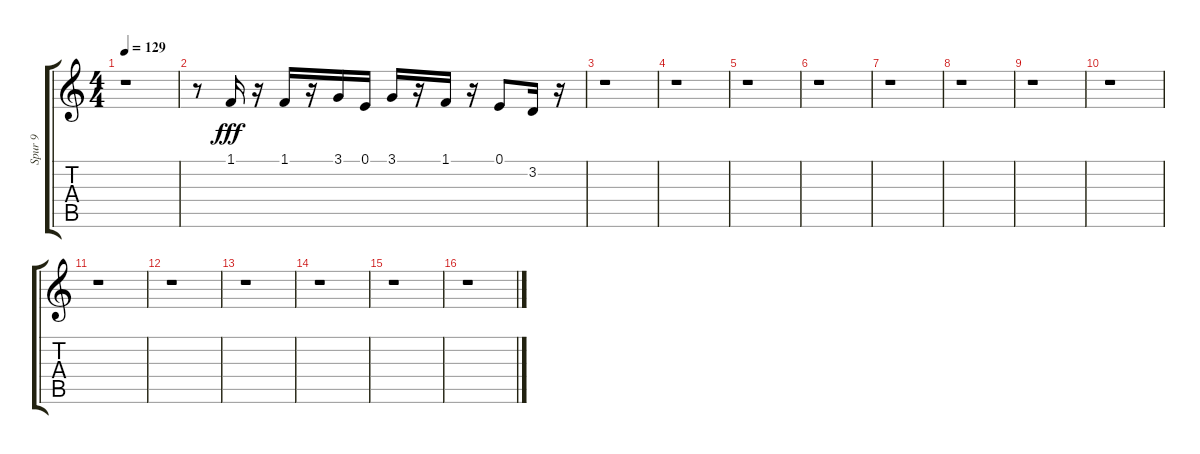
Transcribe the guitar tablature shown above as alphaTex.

\track ("Spur 9" "Spur 9") {instrument synthdrum}
\staff {score tabs}
\tuning (E4 B3 G3 D3 A2 E2) {hide}
\ts (4 4)
\tempo 129
\clef g2
\ks c
r.1{dy fff} |
r.8 1.1.16 r.16 1.1.16 r.16 3.1.16 0.1.16 3.1.16 r.16 1.1.16 r.16 0.1.8 3.2.16 r.16 |
r.1 |
r.1 |
r.1 |
r.1 |
r.1 |
r.1 |
r.1 |
r.1 |
r.1 |
r.1 |
r.1 |
r.1 |
r.1 |
r.1
